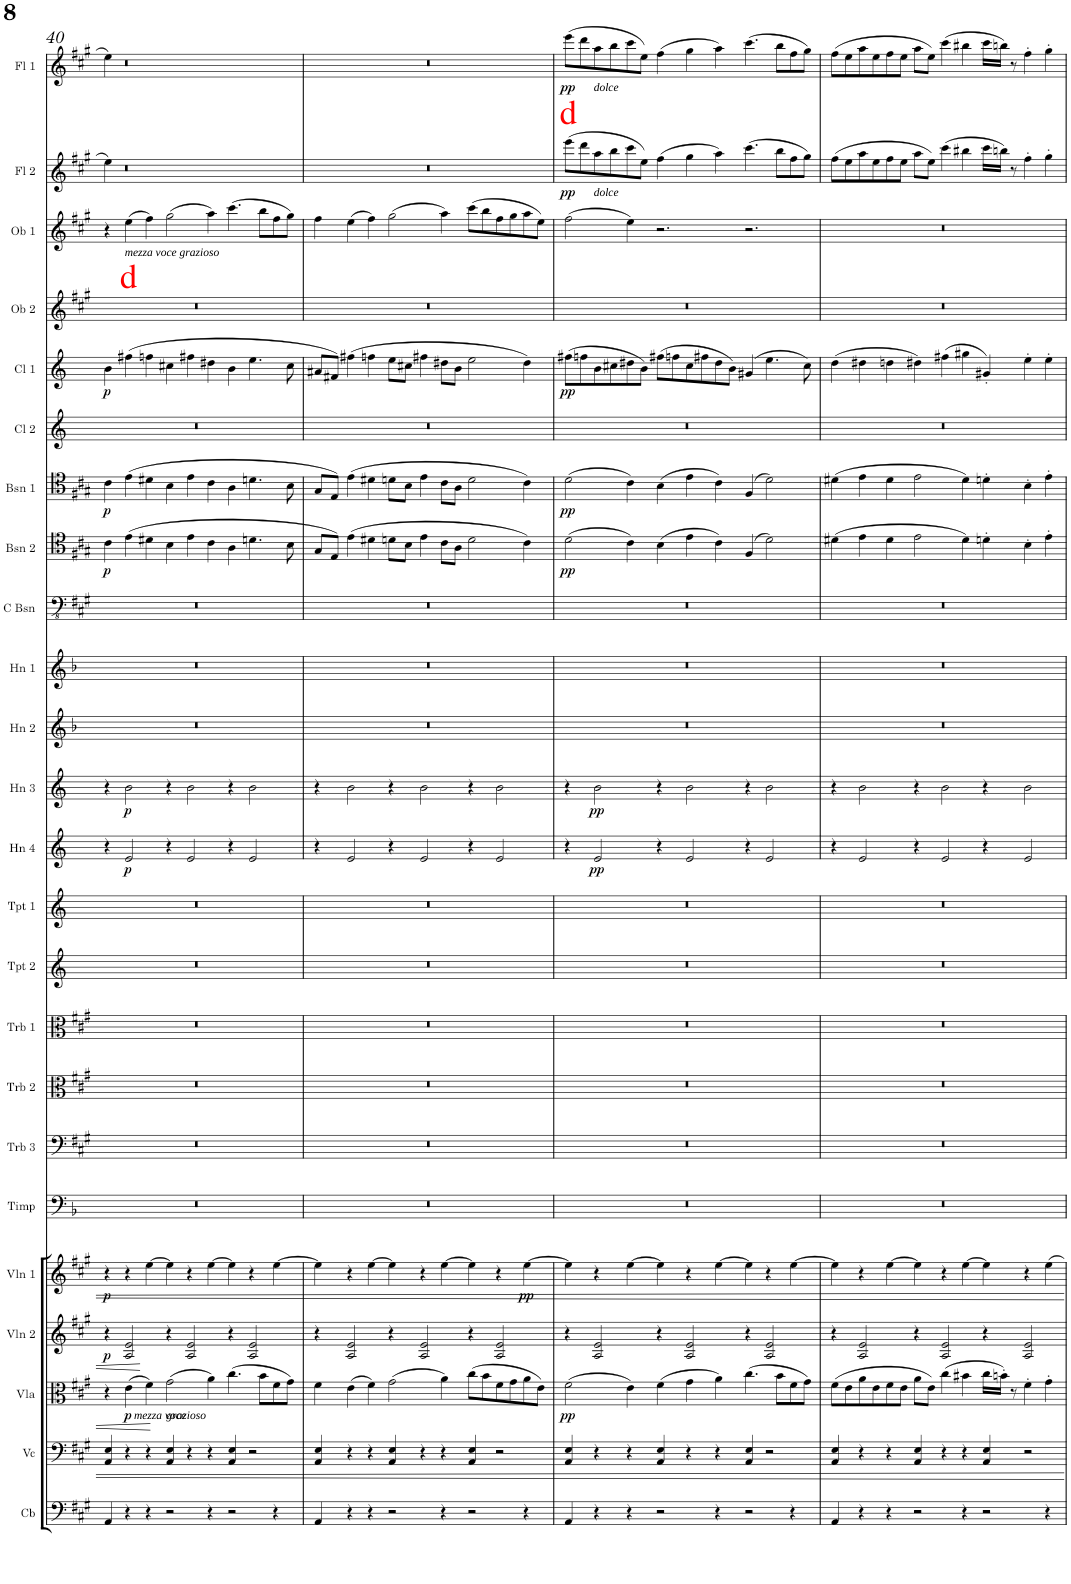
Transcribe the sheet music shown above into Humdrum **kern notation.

**kern	**kern	**kern	**dynam	**kern	**dynam	**kern	**dynam	**kern	**kern	**kern	**kern	**kern	**kern	**kern	**dynam	**kern	**dynam	**kern	**kern	**kern	**kern	**dynam	**kern	**dynam	**kern	**kern	**dynam	**kern	**kern	**text	**kern	**dynam	**kern	**text	**dynam
*part24	*part23	*part22	*part22	*part21	*part21	*part20	*part20	*part19	*part18	*part17	*part16	*part15	*part14	*part13	*part13	*part12	*part12	*part11	*part10	*part9	*part8	*part8	*part7	*part7	*part6	*part5	*part5	*part4	*part3	*part3	*part2	*part2	*part1	*part1	*part1
*staff24	*staff23	*staff22	*staff22	*staff21	*staff21	*staff20	*staff20	*staff19	*staff18	*staff17	*staff16	*staff15	*staff14	*staff13	*staff13	*staff12	*staff12	*staff11	*staff10	*staff9	*staff8	*staff8	*staff7	*staff7	*staff6	*staff5	*staff5	*staff4	*staff3	*staff3	*staff2	*staff2	*staff1	*staff1	*staff1
*I"Contrabass	*I"Violoncello	*I"Viola	*	*I"Violin 2	*	*I"Violin 1	*	*I"Timpani	*I"Trombone 3	*I"Trombone 2	*I"Trombone 1	*I"F Trumpet 2	*I"F Trumpet 1	*I"F Horn 4	*	*I"F Horn 3	*	*I"C Horn 2	*I"C Horn 1	*I"Contrabassoon	*I"Bassoon 2	*	*I"Bassoon 1	*	*I"Bb Clarinet 2	*I"Bb Clarinet 1	*	*I"Oboe 2	*I"Oboe 1	*	*I"Flute 2	*	*I"Flute 1	*	*
*I'Cb	*I'Vc	*I'Vla	*	*I'Vln 2	*	*I'Vln 1	*	*I'Timp	*I'Trb 3	*I'Trb 2	*I'Trb 1	*I'Tpt 2	*I'Tpt 1	*I'Hn 4	*	*I'Hn 3	*	*I'Hn 2	*I'Hn 1	*I'C Bsn	*I'Bsn 2	*	*I'Bsn 1	*	*I'Cl 2	*I'Cl 1	*	*I'Ob 2	*I'Ob 1	*	*I'Fl 2	*	*I'Fl 1	*	*
!!LO:PB:g=z
*clefF4	*clefF4	*clefC3	*	*clefG2	*	*clefG2	*	*clefF4	*clefF4	*clefC3	*clefC3	*clefG2	*clefG2	*clefG2	*	*clefG2	*	*clefG2	*clefG2	*clefFv4	*clefC4	*	*clefC4	*	*clefG2	*clefG2	*	*clefG2	*clefG2	*	*clefG2	*	*clefG2	*	*
*Trd7c12	*	*	*	*	*	*	*	*	*	*	*	*Trd-3c-5	*Trd-3c-5	*Trd4c7	*	*Trd4c7	*	*Trd7c12	*Trd7c12	*	*	*	*	*	*Trd1c2	*Trd1c2	*	*	*	*	*	*	*	*	*
*k[f#c#g#]	*k[f#c#g#]	*k[f#c#g#]	*	*k[f#c#g#]	*	*k[f#c#g#]	*	*k[b-]	*k[f#c#g#]	*k[f#c#g#]	*k[f#c#g#]	*k[]	*k[]	*k[]	*	*k[]	*	*k[b-]	*k[b-]	*k[f#c#g#]	*k[f#c#g#]	*	*k[f#c#g#]	*	*k[]	*k[]	*	*k[f#c#g#]	*k[f#c#g#]	*	*k[f#c#g#]	*	*k[f#c#g#]	*	*
*M9/4	*M9/4	*M9/4	*	*M9/4	*	*M9/4	*	*M9/4	*M9/4	*M9/4	*M9/4	*M9/4	*M9/4	*M9/4	*	*M9/4	*	*M9/4	*M9/4	*M9/4	*M9/4	*	*M9/4	*	*M9/4	*M9/4	*	*M9/4	*M9/4	*	*M9/4	*	*M9/4	*	*
=40	=40	=40	=40	=40	=40	=40	=40	=40	=40	=40	=40	=40	=40	=40	=40	=40	=40	=40	=40	=40	=40	=40	=40	=40	=40	=40	=40	=40	=40	=40	=40	=40	=40	=40	=40
!	!	!	!	!	!LO:DY:b	!	!LO:DY:b	!	!	!	!	!	!	!	!	!	!	!	!	!	!	!LO:DY:b	!	!LO:DY:b	!	!	!LO:DY:b	!	!	!	!	!	!	!	!
4AA/	4AA/ 4E/	4r	.	4r	p	4r	p	4%9r	4%9r	4%9r	4%9r	4%9r	4%9r	4r	.	4r	.	4%9r	4%9r	4%9r	4c#\	p	4c#\	p	4%9r	4b\	p	4%9r	4r	.	4ee\	.	4ee\	.	.
!	!	!	!	!	!	!	!	!	!	!	!	!	!	!	!	!	!	!	!	!	!	!	!	!	!	!	!	!	!LO:TX:b:i:t=mezza voce grazioso	!	!	!	!	!	!
!	!	!LO:TX:b:i:t=mezza voce	!	!	!	!	!	!	!	!	!	!	!	!	!	!	!	!	!	!	!	!	!	!	!	!	!	!	!	!	!	!	!	!	!
!	!	!	!LO:DY:b	!	!	!	!	!	!	!	!	!	!	!	!LO:DY:b	!	!LO:DY:b	!	!	!	!	!	!	!	!	!	!	!	!	!LO:LY:b:color=#FF0000	!	!	!	!	!
4r	4r	(4e\	p	2A/ 2e/	.	4r	.	.	.	.	.	.	.	2e/	p	2b\	p	.	.	.	(4e\	.	(4e\	.	.	(4ff#X\	.	.	(4ee\	d	0r	.	0r	.	.
4r	4r	4f#\)	.	.	.	[4ee\	.	.	.	.	.	.	.	.	.	.	.	.	.	.	4d#X\	.	4d#X\	.	.	4ffn\	.	.	4ff#\)	.	.	.	.	.	.
!	!	!LO:TX:b:i:t=grazioso	!	!	!	!	!	!	!	!	!	!	!	!	!	!	!	!	!	!	!	!	!	!	!	!	!	!	!	!	!	!	!	!	!
2r	4AA/ 4E/	(2g#\	.	4r	.	4ee\]	.	.	.	.	.	.	.	4r	.	4r	.	.	.	.	4B\	.	4B\	.	.	4cc#X\	.	.	(2gg#\	.	.	.	.	.	.
.	4r	.	.	2A/ 2e/	.	4r	.	.	.	.	.	.	.	2e/	.	2b\	.	.	.	.	4e\	.	4e\	.	.	4ff#X\	.	.	.	.	.	.	.	.	.
4r	4r	4a\)	.	.	.	[4ee\	.	.	.	.	.	.	.	.	.	.	.	.	.	.	4c#\	.	4c#\	.	.	4dd#X\	.	.	4aa\)	.	.	.	.	.	.
2r	4AA/ 4E/	(4.cc#\	.	4r	.	4ee\]	.	.	.	.	.	.	.	4r	.	4r	.	.	.	.	4A\	.	4A\	.	.	4b\	.	.	(4.ccc#\	.	.	.	.	.	.
.	2r	.	.	2A/ 2e/	.	4r	.	.	.	.	.	.	.	2e/	.	2b\	.	.	.	.	4.dn\	.	4.dn\	.	.	4.ee\	.	.	.	.	.	.	.	.	.
.	.	8b\L	.	.	.	.	.	.	.	.	.	.	.	.	.	.	.	.	.	.	.	.	.	.	.	.	.	.	8bb\L	.	.	.	.	.	.
4r	.	8f#\	.	.	.	[4ee\	.	.	.	.	.	.	.	.	.	.	.	.	.	.	.	.	.	.	.	.	.	.	8ff#\	.	.	.	.	.	.
.	.	8g#\J)	.	.	.	.	.	.	.	.	.	.	.	.	.	.	.	.	.	.	8B\	.	8B\	.	.	8cc#\	.	.	8gg#\J)	.	.	.	.	.	.
=41	=41	=41	=41	=41	=41	=41	=41	=41	=41	=41	=41	=41	=41	=41	=41	=41	=41	=41	=41	=41	=41	=41	=41	=41	=41	=41	=41	=41	=41	=41	=41	=41	=41	=41	=41
4AA/	4AA/ 4E/	4f#\	.	4r	.	4ee\]	.	4%9r	4%9r	4%9r	4%9r	4%9r	4%9r	4r	.	4r	.	4%9r	4%9r	4%9r	8G#/L	.	8G#/L	.	4%9r	8a#X/L	.	4%9r	4ff#\	.	4%9r	.	4%9r	.	.
.	.	.	.	.	.	.	.	.	.	.	.	.	.	.	.	.	.	.	.	.	8E/J)	.	8E/J)	.	.	8f#X/J)	.	.	.	.	.	.	.	.	.
4r	4r	(4e\	.	2A/ 2e/	.	4r	.	.	.	.	.	.	.	2e/	.	2b\	.	.	.	.	(4e\	.	(4e\	.	.	(4ff#X\	.	.	(4ee\	.	.	.	.	.	.
4r	4r	4f#\)	.	.	.	[4ee\	.	.	.	.	.	.	.	.	.	.	.	.	.	.	4d#X\	.	4d#X\	.	.	4ffn\	.	.	4ff#\)	.	.	.	.	.	.
2r	4AA/ 4E/	(2g#\	.	4r	.	4ee\]	.	.	.	.	.	.	.	4r	.	4r	.	.	.	.	8dn\L	.	8dn\L	.	.	8ee\L	.	.	(2gg#\	.	.	.	.	.	.
.	.	.	.	.	.	.	.	.	.	.	.	.	.	.	.	.	.	.	.	.	8B\J	.	8B\J	.	.	8cc#X\J	.	.	.	.	.	.	.	.	.
.	4r	.	.	2A/ 2e/	.	4r	.	.	.	.	.	.	.	2e/	.	2b\	.	.	.	.	4e\	.	4e\	.	.	4ff#X\	.	.	.	.	.	.	.	.	.
4r	4r	4a\)	.	.	.	[4ee\	.	.	.	.	.	.	.	.	.	.	.	.	.	.	8c#\L	.	8c#\L	.	.	8dd#X\L	.	.	4aa\)	.	.	.	.	.	.
.	.	.	.	.	.	.	.	.	.	.	.	.	.	.	.	.	.	.	.	.	8A\J	.	8A\J	.	.	8b\J	.	.	.	.	.	.	.	.	.
2r	4AA/ 4E/	(8cc#\L	.	4r	.	4ee\]	.	.	.	.	.	.	.	4r	.	4r	.	.	.	.	2d\	.	2d\	.	.	2ee\	.	.	(8ccc#\L	.	.	.	.	.	.
.	.	8b\	.	.	.	.	.	.	.	.	.	.	.	.	.	.	.	.	.	.	.	.	.	.	.	.	.	.	8bb\	.	.	.	.	.	.
.	2r	8f#\	.	2A/ 2e/	.	4r	.	.	.	.	.	.	.	2e/	.	2b\	.	.	.	.	.	.	.	.	.	.	.	.	8ff#\	.	.	.	.	.	.
.	.	8g#\	.	.	.	.	.	.	.	.	.	.	.	.	.	.	.	.	.	.	.	.	.	.	.	.	.	.	8gg#\	.	.	.	.	.	.
!	!	!	!	!	!	!	!LO:DY:b	!	!	!	!	!	!	!	!	!	!	!	!	!	!	!	!	!	!	!	!	!	!	!	!	!	!	!	!
4r	.	8a\	.	.	.	[4ee\	pp	.	.	.	.	.	.	.	.	.	.	.	.	.	4c#\)	.	4c#\)	.	.	4dd#\)	.	.	8aa\	.	.	.	.	.	.
.	.	8e\J)	.	.	.	.	.	.	.	.	.	.	.	.	.	.	.	.	.	.	.	.	.	.	.	.	.	.	8ee\J)	.	.	.	.	.	.
=42	=42	=42	=42	=42	=42	=42	=42	=42	=42	=42	=42	=42	=42	=42	=42	=42	=42	=42	=42	=42	=42	=42	=42	=42	=42	=42	=42	=42	=42	=42	=42	=42	=42	=42	=42
!	!	!	!LO:DY:b	!	!	!	!	!	!	!	!	!	!	!	!	!	!	!	!	!	!	!LO:DY:b	!	!LO:DY:b	!	!	!LO:DY:b	!	!	!	!	!LO:DY:b	!	!LO:LY:b:color=#FF0000	!LO:DY:b
4AA/	4AA/ 4E/	(2f#\	pp	4r	.	4ee\]	.	4%9r	4%9r	4%9r	4%9r	4%9r	4%9r	4r	.	4r	.	4%9r	4%9r	4%9r	(2d\	pp	(2d\	pp	4%9r	(8ff#X\L	pp	4%9r	(2ff#\	.	(8eee\L	pp	(8eee\L	d	pp
.	.	.	.	.	.	.	.	.	.	.	.	.	.	.	.	.	.	.	.	.	.	.	.	.	.	8ffn\	.	.	.	.	8ddd\	.	8ddd\	.	.
!	!	!	!	!	!	!	!	!	!	!	!	!	!	!	!	!	!	!	!	!	!	!	!	!	!	!	!	!	!	!	!	!	!LO:TX:b:i:t=dolce	!	!
!	!	!	!	!	!	!	!	!	!	!	!	!	!	!	!	!	!	!	!	!	!	!	!	!	!	!	!	!	!	!	!LO:TX:b:i:t=dolce	!	!	!	!
!	!	!	!	!	!	!	!	!	!	!	!	!	!	!	!LO:DY:b	!	!LO:DY:b	!	!	!	!	!	!	!	!	!	!	!	!	!	!	!	!	!	!
4r	4r	.	.	2A/ 2e/	.	4r	.	.	.	.	.	.	.	2e/	pp	2b\	pp	.	.	.	.	.	.	.	.	8b\	.	.	.	.	8aa\	.	8aa\	.	.
.	.	.	.	.	.	.	.	.	.	.	.	.	.	.	.	.	.	.	.	.	.	.	.	.	.	8cc#X\	.	.	.	.	8bb\	.	8bb\	.	.
4r	4r	4e\)	.	.	.	[4ee\	.	.	.	.	.	.	.	.	.	.	.	.	.	.	4c#\)	.	4c#\)	.	.	8dd#X\	.	.	4ee\)	.	8ccc#\	.	8ccc#\	.	.
.	.	.	.	.	.	.	.	.	.	.	.	.	.	.	.	.	.	.	.	.	.	.	.	.	.	8b\J)	.	.	.	.	8ee\J)	.	8ee\J)	.	.
2r	4AA/ 4E/	(4f#\	.	4r	.	4ee\]	.	.	.	.	.	.	.	4r	.	4r	.	.	.	.	(4B\	.	(4B\	.	.	(8ff#X\L	.	.	2.r	.	(4ff#\	.	(4ff#\	.	.
.	.	.	.	.	.	.	.	.	.	.	.	.	.	.	.	.	.	.	.	.	.	.	.	.	.	8ffn\	.	.	.	.	.	.	.	.	.
.	4r	4g#\	.	2A/ 2e/	.	4r	.	.	.	.	.	.	.	2e/	.	2b\	.	.	.	.	4e\	.	4e\	.	.	8cc#\	.	.	.	.	4gg#\	.	4gg#\	.	.
.	.	.	.	.	.	.	.	.	.	.	.	.	.	.	.	.	.	.	.	.	.	.	.	.	.	8ff#X\	.	.	.	.	.	.	.	.	.
4r	4r	4a\)	.	.	.	[4ee\	.	.	.	.	.	.	.	.	.	.	.	.	.	.	4c#\)	.	4c#\)	.	.	8dd#\	.	.	.	.	4aa\)	.	4aa\)	.	.
.	.	.	.	.	.	.	.	.	.	.	.	.	.	.	.	.	.	.	.	.	.	.	.	.	.	8b\J)	.	.	.	.	.	.	.	.	.
2r	4AA/ 4E/	(4.cc#\	.	4r	.	4ee\]	.	.	.	.	.	.	.	4r	.	4r	.	.	.	.	(4F#/	.	(4F#/	.	.	(4g#X/	.	.	2.r	.	(4.ccc#\	.	(4.ccc#\	.	.
.	2r	.	.	2A/ 2e/	.	4r	.	.	.	.	.	.	.	2e/	.	2b\	.	.	.	.	2d\)	.	2d\)	.	.	4.ee\	.	.	.	.	.	.	.	.	.
.	.	8b\L	.	.	.	.	.	.	.	.	.	.	.	.	.	.	.	.	.	.	.	.	.	.	.	.	.	.	.	.	8bb\L	.	8bb\L	.	.
4r	.	8f#\	.	.	.	[4ee\	.	.	.	.	.	.	.	.	.	.	.	.	.	.	.	.	.	.	.	.	.	.	.	.	8ff#\	.	8ff#\	.	.
.	.	8g#\J)	.	.	.	.	.	.	.	.	.	.	.	.	.	.	.	.	.	.	.	.	.	.	.	8cc#\)	.	.	.	.	8gg#\J)	.	8gg#\J)	.	.
=43	=43	=43	=43	=43	=43	=43	=43	=43	=43	=43	=43	=43	=43	=43	=43	=43	=43	=43	=43	=43	=43	=43	=43	=43	=43	=43	=43	=43	=43	=43	=43	=43	=43	=43	=43
4AA/	4AA/ 4E/	(8f#\L	.	4r	.	4ee\]	.	4%9r	4%9r	4%9r	4%9r	4%9r	4%9r	4r	.	4r	.	4%9r	4%9r	4%9r	(4d#X\	.	(4d#X\	.	4%9r	(4dd\	.	4%9r	4%9r	.	(8ff#\L	.	(8ff#\L	.	.
.	.	8e\	.	.	.	.	.	.	.	.	.	.	.	.	.	.	.	.	.	.	.	.	.	.	.	.	.	.	.	.	8ee\	.	8ee\	.	.
4r	4r	8a\	.	2A/ 2e/	.	4r	.	.	.	.	.	.	.	2e/	.	2b\	.	.	.	.	4e\	.	4e\	.	.	4dd#X\	.	.	.	.	8aa\	.	8aa\	.	.
.	.	8e\	.	.	.	.	.	.	.	.	.	.	.	.	.	.	.	.	.	.	.	.	.	.	.	.	.	.	.	.	8ee\	.	8ee\	.	.
4r	4r	8f#\	.	.	.	[4ee\	.	.	.	.	.	.	.	.	.	.	.	.	.	.	4d#\	.	4d#\	.	.	4ddn\	.	.	.	.	8ff#\	.	8ff#\	.	.
.	.	8e\J	.	.	.	.	.	.	.	.	.	.	.	.	.	.	.	.	.	.	.	.	.	.	.	.	.	.	.	.	8ee\J	.	8ee\J	.	.
2r	4AA/ 4E/	8a\L	.	4r	.	4ee\]	.	.	.	.	.	.	.	4r	.	4r	.	.	.	.	2e\	.	2e\	.	.	4dd#X\)	.	.	.	.	8aa\L	.	8aa\L	.	.
.	.	8e\J)	.	.	.	.	.	.	.	.	.	.	.	.	.	.	.	.	.	.	.	.	.	.	.	.	.	.	.	.	8ee\J)	.	8ee\J)	.	.
.	4r	(4cc#\	.	2A/ 2e/	.	4r	.	.	.	.	.	.	.	2e/	.	2b\	.	.	.	.	.	.	.	.	.	(4ff#X\	.	.	.	.	(4ccc#\	.	(4ccc#\	.	.
4r	4r	4b#X\	.	.	.	[4ee\	.	.	.	.	.	.	.	.	.	.	.	.	.	.	4d#\)	.	4d#\)	.	.	4gg#X\	.	.	.	.	4bb#X\	.	4bb#X\	.	.
2r	4AA/ 4E/	16cc#\LL	.	4r	.	4ee\]	.	.	.	.	.	.	.	4r	.	4r	.	.	.	.	4dn'\	.	4dn'\	.	.	4g#X'/)	.	.	.	.	16ccc#\LL	.	16ccc#\LL	.	.
.	.	16bn'\JJ)	.	.	.	.	.	.	.	.	.	.	.	.	.	.	.	.	.	.	.	.	.	.	.	.	.	.	.	.	16bbn\JJ)	.	16bbn\JJ)	.	.
.	.	8r	.	.	.	.	.	.	.	.	.	.	.	.	.	.	.	.	.	.	.	.	.	.	.	.	.	.	.	.	8r	.	8r	.	.
.	2r	4f#'\	.	2A/ 2e/	.	4r	.	.	.	.	.	.	.	2e/	.	2b\	.	.	.	.	4B'\	.	4B'\	.	.	4ee'\	.	.	.	.	4ff#'\	.	4ff#'\	.	.
4r	.	4g#'\	.	.	.	4ee\	.	.	.	.	.	.	.	.	.	.	.	.	.	.	4e'\	.	4e'\	.	.	4ee'\	.	.	.	.	4gg#'\	.	4gg#'\	.	.
=	=	=	=	=	=	=	=	=	=	=	=	=	=	=	=	=	=	=	=	=	=	=	=	=	=	=	=	=	=	=	=	=	=	=	=
*-	*-	*-	*-	*-	*-	*-	*-	*-	*-	*-	*-	*-	*-	*-	*-	*-	*-	*-	*-	*-	*-	*-	*-	*-	*-	*-	*-	*-	*-	*-	*-	*-	*-	*-	*-
